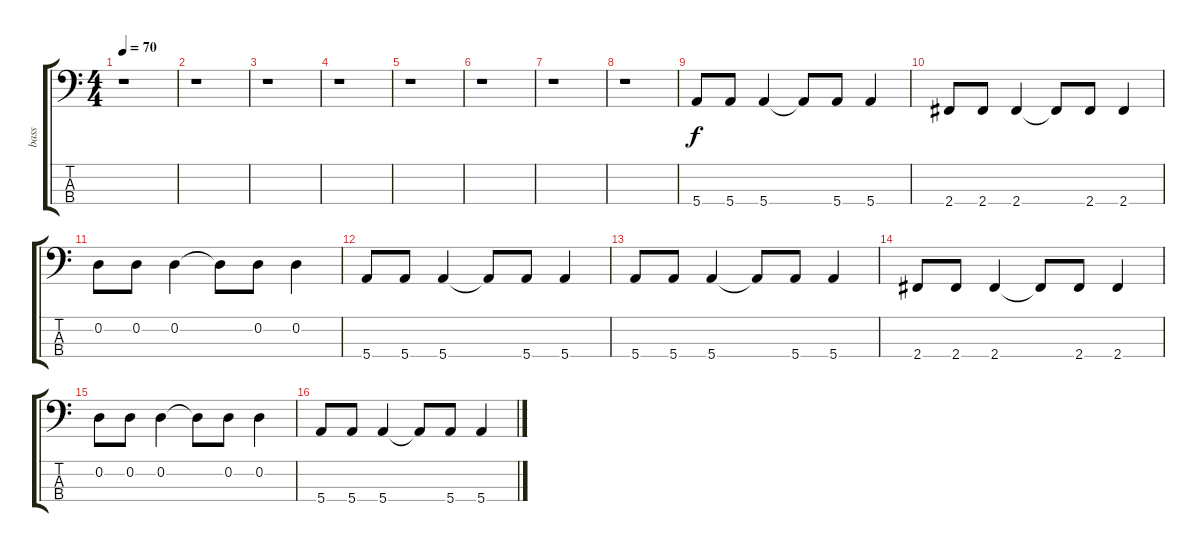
\track ("bass" "bass") {instrument electricbassfinger}
\staff {score tabs}
\tuning (G2 D2 A1 E1) {hide}
\ts (4 4)
\tempo 70
\clef f4
\ks c
r.1{dy f instrument electricbassfinger} |
r.1 |
r.1 |
r.1 |
r.1 |
r.1 |
r.1 |
r.1 |
5.4.8 5.4.8 5.4.4 5.4{t}.8 5.4.8 5.4.4 |
2.4.8 2.4.8 2.4.4 2.4{t}.8 2.4.8 2.4.4 |
0.2.8 0.2.8 0.2.4 0.2{t}.8 0.2.8 0.2.4 |
5.4.8 5.4.8 5.4.4 5.4{t}.8 5.4.8 5.4.4 |
5.4.8 5.4.8 5.4.4 5.4{t}.8 5.4.8 5.4.4 |
2.4.8 2.4.8 2.4.4 2.4{t}.8 2.4.8 2.4.4 |
0.2.8 0.2.8 0.2.4 0.2{t}.8 0.2.8 0.2.4 |
5.4.8 5.4.8 5.4.4 5.4{t}.8 5.4.8 5.4.4
